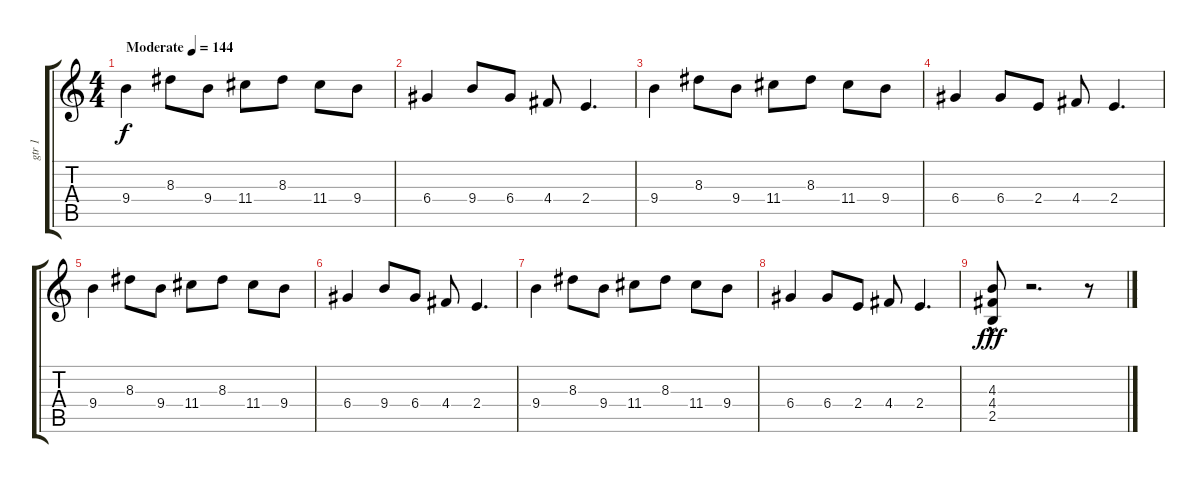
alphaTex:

\track ("gtr 1" "gtr 1") {instrument distortionguitar}
\staff {score tabs}
\tuning (E4 B3 G3 D3 A2 E2) {hide}
\ts (4 4)
\tempo (144 "Moderate")
\clef g2
\ks c
9.4.4{dy f instrument distortionguitar} 8.3.8 9.4.8 11.4.8 8.3.8 11.4.8 9.4.8 |
6.4.4 9.4.8 6.4.8 4.4.8 2.4.4{d} |
9.4.4 8.3.8 9.4.8 11.4.8 8.3.8 11.4.8 9.4.8 |
6.4.4 6.4.8 2.4.8 4.4.8 2.4.4{d} |
9.4.4 8.3.8 9.4.8 11.4.8 8.3.8 11.4.8 9.4.8 |
6.4.4 9.4.8 6.4.8 4.4.8 2.4.4{d} |
9.4.4 8.3.8 9.4.8 11.4.8 8.3.8 11.4.8 9.4.8 |
6.4.4 6.4.8 2.4.8 4.4.8 2.4.4{d} |
(4.3{hac} 4.4{hac} 2.5{hac}).8{dy fff} r.2{d} r.8
